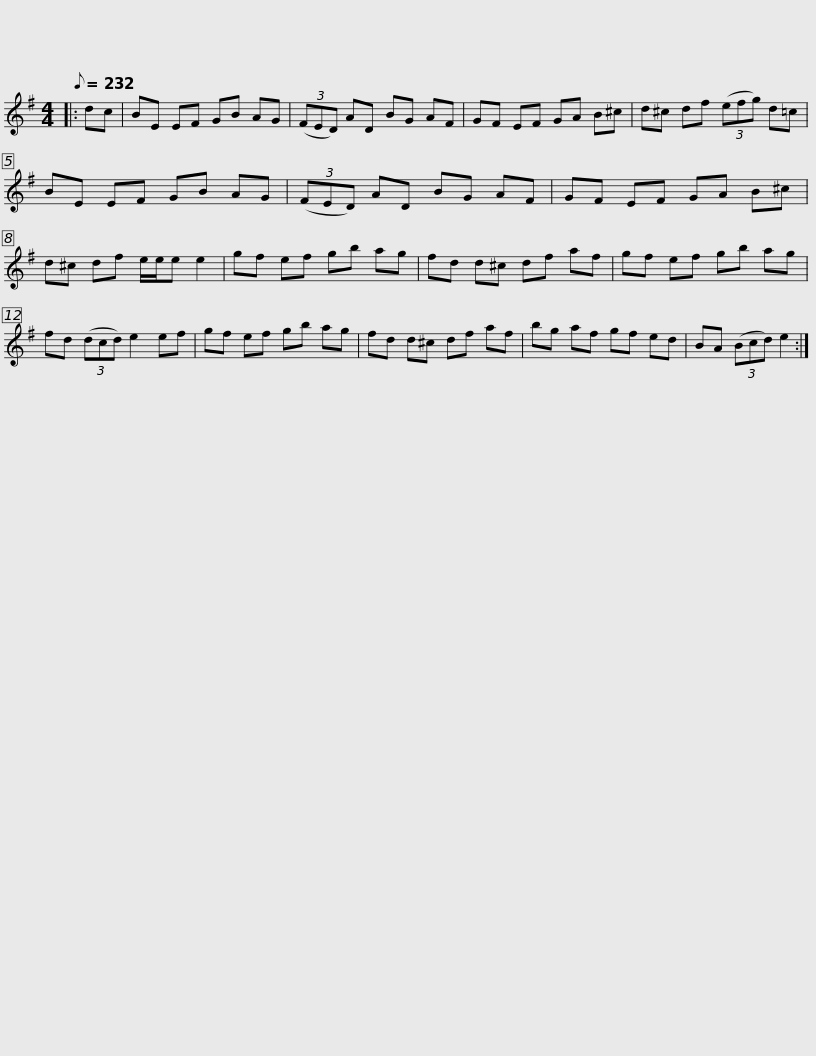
X:1
L:1/8
Q:1/8=232
M:4/4
I:linebreak $
K:Emin
V:1 treble
V:1
|: dc | BE EF GB AG | (3(FED) AD BG AF | GF EF GA B^c | d^c df (3(efg) d=c |$ %5
 BE EF GB AG | (3(FED) AD BG AF | GF EF GA B^c | d^c df e/e/e e2 | gf ef gb ag |$ %10
 fd d^c df af | gf ef gb ag | fd (3(dcd) e2 ef | gf ef gb ag | fd d^c df af |$ %15
 bg af gf ed | BA (3(Bcd) e2 :| %17
